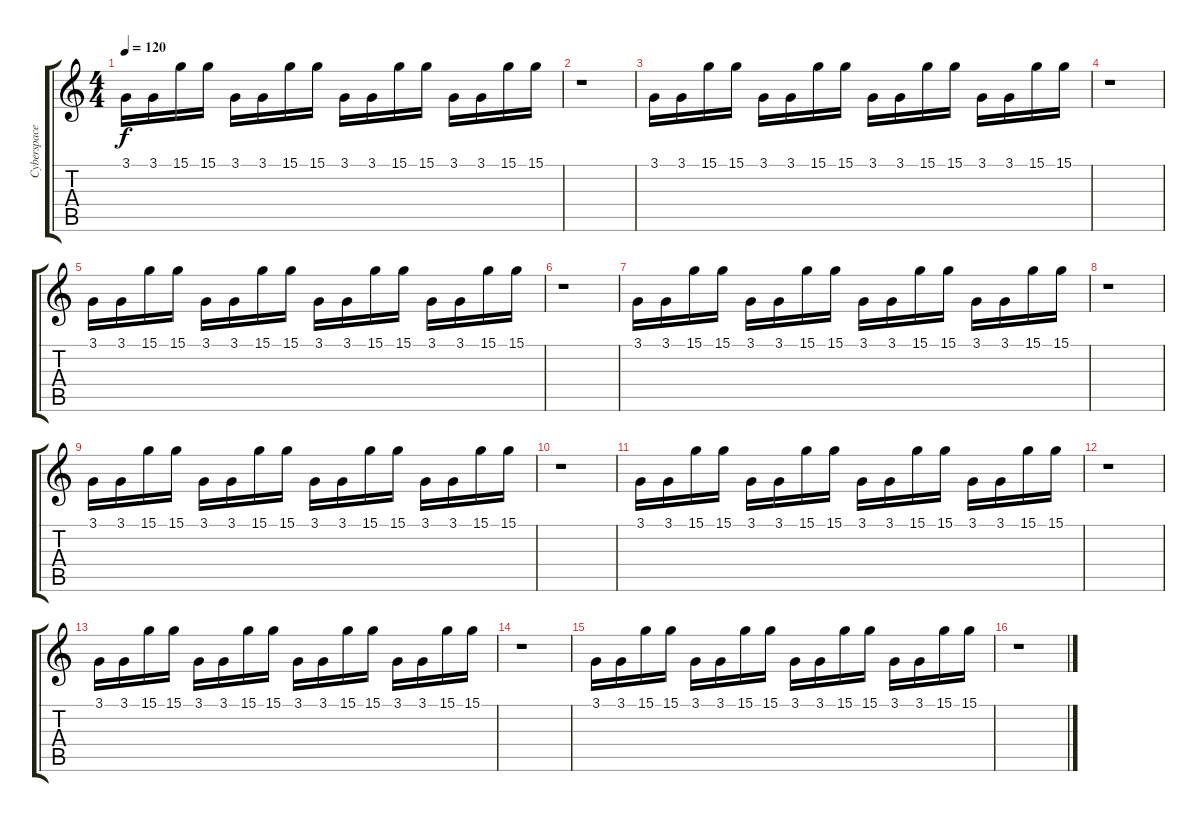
\track ("Cyberspace murmur" "Cyberspace") {instrument fx3crystal}
\staff {score tabs}
\tuning (E4 B3 G3 D3 A2 E2) {hide}
\ts (4 4)
\tempo 120
\clef g2
\ks c
3.1.16{dy f} 3.1.16 15.1.16 15.1.16 3.1.16 3.1.16 15.1.16 15.1.16 3.1.16 3.1.16 15.1.16 15.1.16 3.1.16 3.1.16 15.1.16 15.1.16 |
r.1 |
3.1.16 3.1.16 15.1.16 15.1.16 3.1.16 3.1.16 15.1.16 15.1.16 3.1.16 3.1.16 15.1.16 15.1.16 3.1.16 3.1.16 15.1.16 15.1.16 |
r.1 |
3.1.16 3.1.16 15.1.16 15.1.16 3.1.16 3.1.16 15.1.16 15.1.16 3.1.16 3.1.16 15.1.16 15.1.16 3.1.16 3.1.16 15.1.16 15.1.16 |
r.1 |
3.1.16 3.1.16 15.1.16 15.1.16 3.1.16 3.1.16 15.1.16 15.1.16 3.1.16 3.1.16 15.1.16 15.1.16 3.1.16 3.1.16 15.1.16 15.1.16 |
r.1 |
3.1.16 3.1.16 15.1.16 15.1.16 3.1.16 3.1.16 15.1.16 15.1.16 3.1.16 3.1.16 15.1.16 15.1.16 3.1.16 3.1.16 15.1.16 15.1.16 |
r.1 |
3.1.16 3.1.16 15.1.16 15.1.16 3.1.16 3.1.16 15.1.16 15.1.16 3.1.16 3.1.16 15.1.16 15.1.16 3.1.16 3.1.16 15.1.16 15.1.16 |
r.1 |
3.1.16 3.1.16 15.1.16 15.1.16 3.1.16 3.1.16 15.1.16 15.1.16 3.1.16 3.1.16 15.1.16 15.1.16 3.1.16 3.1.16 15.1.16 15.1.16 |
r.1 |
3.1.16 3.1.16 15.1.16 15.1.16 3.1.16 3.1.16 15.1.16 15.1.16 3.1.16 3.1.16 15.1.16 15.1.16 3.1.16 3.1.16 15.1.16 15.1.16 |
r.1
